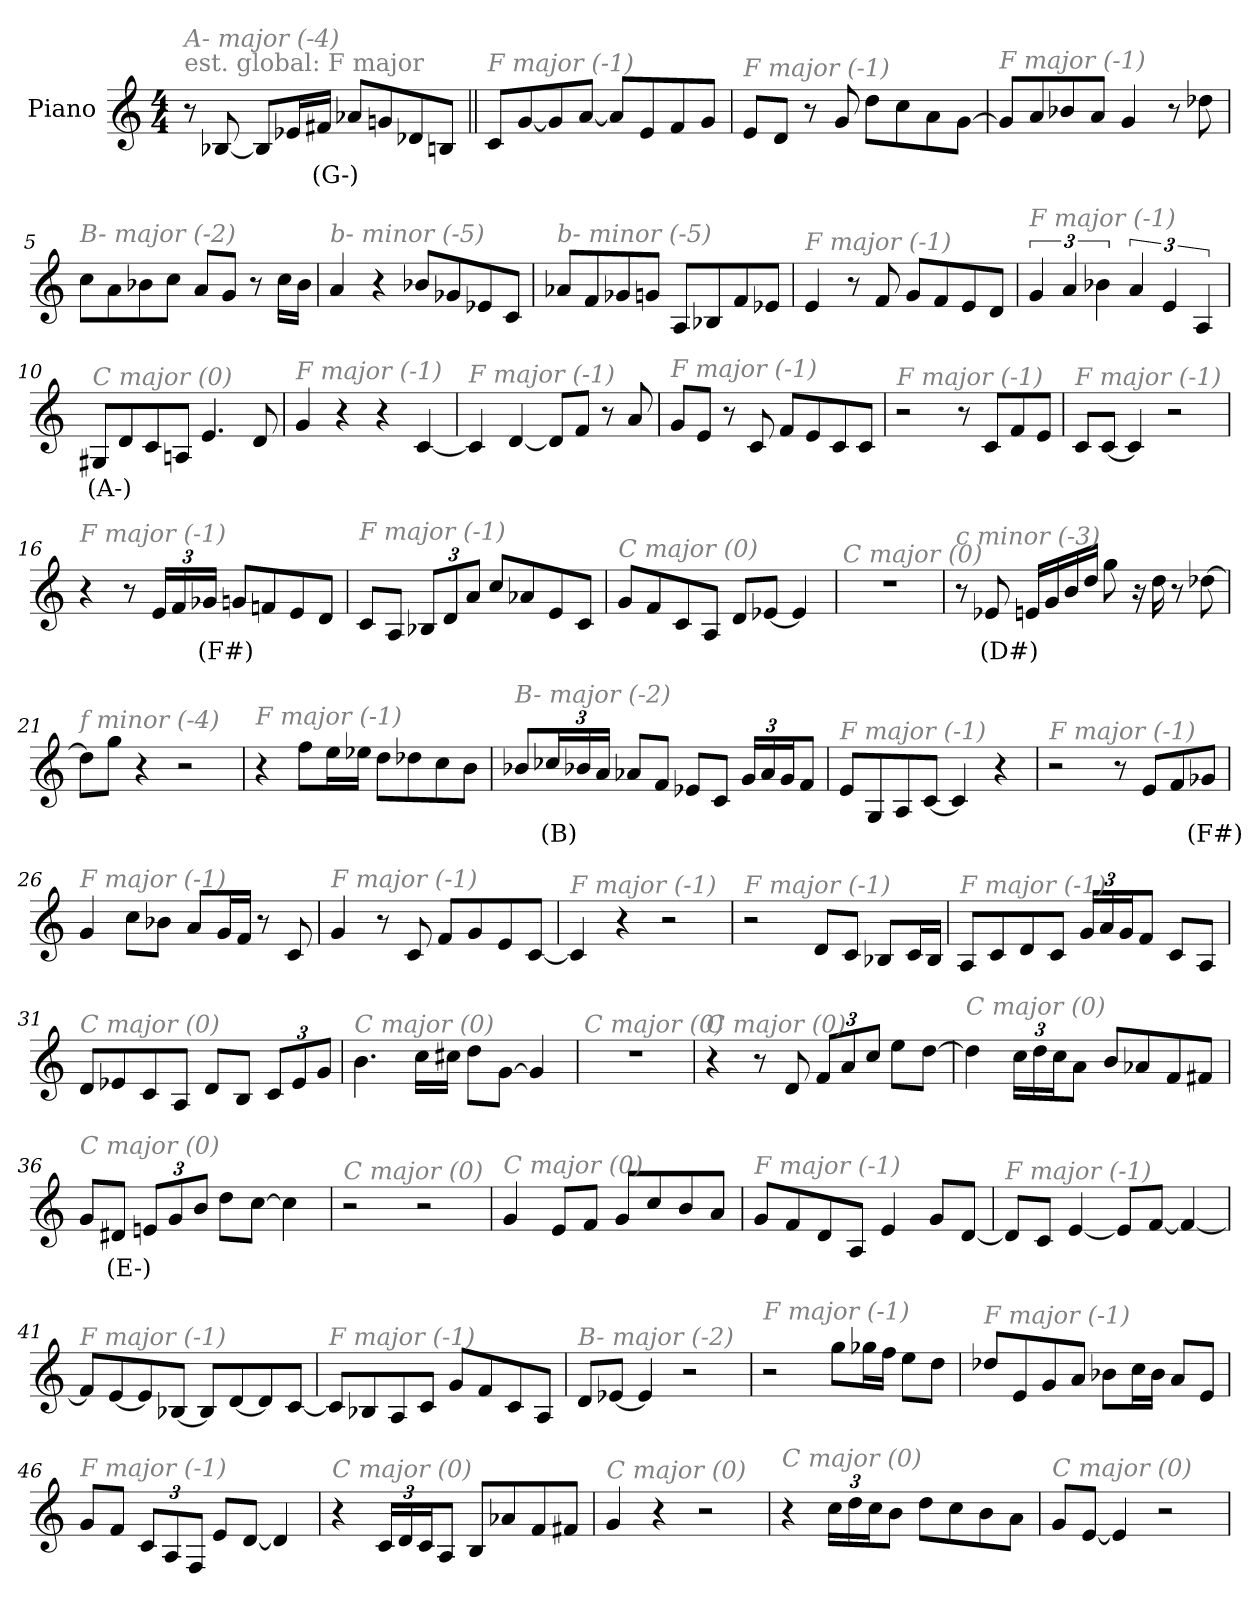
**kern	**text
*part1	*part1
*staff1	*staff1
*I"Piano	*
*I'Pno	*
*clefG2	*
*k[]	*
*M4/4	*
*MM180	*
=1	=1
!LO:TX:a:color=#808080:t=est. global&colon; F major	!
!LO:TX:i:color=#808080:t=A- major (-4)	!
8r	.
[8B-X/	.
8B-/L]	.
16e-X/L	.
16f#Xi/JJ	(G-)
8a-X/L	.
8gn/	.
8d-X/	.
8Bn/J	.
=2||	=2||
!LO:TX:i:color=#808080:t=F major (-1)	!
8c/L	.
[8g/	.
8g/]	.
[8a/J	.
8a/L]	.
8e/	.
8f/	.
8g/J	.
=3	=3
!LO:TX:i:color=#808080:t=F major (-1)	!
8e/L	.
8d/J	.
8r	.
8g/	.
8dd\L	.
8cc\	.
8a\	.
[8g\J	.
!!LO:LB:g=z
=4	=4
!LO:TX:i:color=#808080:t=F major (-1)	!
8g/L]	.
8a/	.
8b-X/	.
8a/J	.
4g/	.
8r	.
8dd-X\	.
=5	=5
!LO:TX:i:color=#808080:t=B- major (-2)	!
8cc\L	.
8a\	.
8b-X\	.
8cc\J	.
8a/L	.
8g/J	.
8r	.
16cc\LL	.
16b-\JJ	.
=6	=6
!LO:TX:i:color=#808080:t=b- minor (-5)	!
4a/	.
4r	.
8b-X/L	.
8g-X/	.
8e-X/	.
8c/J	.
=7	=7
!LO:TX:i:color=#808080:t=b- minor (-5)	!
8a-X/L	.
8f/	.
8g-X/	.
8gn/J	.
8A/L	.
8B-X/	.
8f/	.
8e-X/J	.
!!LO:LB:g=z
=8	=8
!LO:TX:i:color=#808080:t=F major (-1)	!
4e/	.
8r	.
8f/	.
8g/L	.
8f/	.
8e/	.
8d/J	.
=9	=9
!LO:TX:i:color=#808080:t=F major (-1)	!
6g/	.
6a/	.
6b-X\	.
6a/	.
6e/	.
6A/	.
=10	=10
!LO:TX:i:color=#808080:t=C major (0)	!
8G#Xi/L	(A-)
8d/	.
8c/	.
8An/J	.
4.e/	.
8d/	.
=11	=11
!LO:TX:i:color=#808080:t=F major (-1)	!
4g/	.
4r	.
4r	.
[4c/	.
=12	=12
!LO:TX:i:color=#808080:t=F major (-1)	!
4c/]	.
[4d/	.
8d/L]	.
8f/J	.
8r	.
8a/	.
!!LO:LB:g=z
=13	=13
!LO:TX:i:color=#808080:t=F major (-1)	!
8g/L	.
8e/J	.
8r	.
8c/	.
8f/L	.
8e/	.
8c/	.
8c/J	.
=14	=14
!LO:TX:i:color=#808080:t=F major (-1)	!
2r	.
8r	.
8c/L	.
8f/	.
8e/J	.
=15	=15
!LO:TX:i:color=#808080:t=F major (-1)	!
8c/L	.
[8c/J	.
4c/]	.
2r	.
=16	=16
!LO:TX:i:color=#808080:t=F major (-1)	!
4r	.
8r	.
*Xbrackettup	*
24e/LL	.
24f/	.
24g-Xi/JJ	(F#)
8g/L	.
8fn/	.
8e/	.
8d/J	.
!!LO:LB:g=z
=17	=17
!LO:TX:i:color=#808080:t=F major (-1)	!
8c/L	.
8A/J	.
12B-X/L	.
12d/	.
12a/J	.
8cc/L	.
8a-X/	.
8e/	.
8c/J	.
=18	=18
!LO:TX:i:color=#808080:t=C major (0)	!
8g/L	.
8f/	.
8c/	.
8A/J	.
8d/L	.
[8e-X/J	.
4e-/]	.
=19	=19
!LO:TX:i:color=#808080:t=C major (0)	!
1r	.
=20	=20
!LO:TX:i:color=#808080:t=c minor (-3)	!
8r	.
8e-Xi/	(D#)
16e/LL	.
16g/	.
16b/	.
16dd/JJ	.
8gg\	.
16r	.
16dd\	.
8r	.
[8dd-X\	.
=21	=21
!LO:TX:i:color=#808080:t=f minor (-4)	!
8dd-\L]	.
8gg\J	.
4r	.
2r	.
!!LO:LB:g=z
=22	=22
!LO:TX:i:color=#808080:t=F major (-1)	!
4r	.
8ff\L	.
16ee\L	.
16ee-X\JJ	.
8dd\L	.
8dd-X\	.
8cc\	.
8b\J	.
=23	=23
!LO:TX:i:color=#808080:t=B- major (-2)	!
8b-X/L	.
24cc-Xi/L	(B)
24b-X/	.
24a/JJ	.
8a-X/L	.
8f/J	.
8e-X/L	.
8c/J	.
24g/LL	.
24a-/	.
24g/J	.
8f/J	.
=24	=24
!LO:TX:i:color=#808080:t=F major (-1)	!
8e/L	.
8G/	.
8A/	.
[8c/J	.
4c/]	.
4r	.
=25	=25
!LO:TX:i:color=#808080:t=F major (-1)	!
2r	.
8r	.
8e/L	.
8f/	.
8g-Xi/J	(F#)
!!LO:LB:g=z
=26	=26
!LO:TX:i:color=#808080:t=F major (-1)	!
4g/	.
8cc\L	.
8b-X\J	.
8a/L	.
16g/L	.
16f/JJ	.
8r	.
8c/	.
=27	=27
!LO:TX:i:color=#808080:t=F major (-1)	!
4g/	.
8r	.
8c/	.
8f/L	.
8g/	.
8e/	.
[8c/J	.
=28	=28
!LO:TX:i:color=#808080:t=F major (-1)	!
4c/]	.
4r	.
2r	.
=29	=29
!LO:TX:i:color=#808080:t=F major (-1)	!
2r	.
8d/L	.
8c/J	.
8B-X/L	.
16c/L	.
16B-/JJ	.
!!LO:LB:g=z
=30	=30
!LO:TX:i:color=#808080:t=F major (-1)	!
8A/L	.
8c/	.
8d/	.
8c/J	.
24g/LL	.
24a/	.
24g/J	.
8f/J	.
8c/L	.
8A/J	.
=31	=31
!LO:TX:i:color=#808080:t=C major (0)	!
8d/L	.
8e-X/	.
8c/	.
8A/J	.
8d/L	.
8B/J	.
12c/L	.
12e-/	.
12g/J	.
=32	=32
!LO:TX:i:color=#808080:t=C major (0)	!
4.b\	.
16cc\LL	.
16cc#X\JJ	.
8dd\L	.
[8g\J	.
4g/]	.
=33	=33
!LO:TX:i:color=#808080:t=C major (0)	!
1r	.
=34	=34
!LO:TX:i:color=#808080:t=C major (0)	!
4r	.
8r	.
8d/	.
12f/L	.
12a/	.
12cc/J	.
8ee\L	.
[8dd\J	.
!!LO:LB:g=z
=35	=35
!LO:TX:i:color=#808080:t=C major (0)	!
4dd\]	.
24cc\LL	.
24dd\	.
24cc\J	.
8a\J	.
8b/L	.
8a-X/	.
8f/	.
8f#X/J	.
=36	=36
!LO:TX:i:color=#808080:t=C major (0)	!
8g/L	.
8d#Xi/J	(E-)
12en/L	.
12g/	.
12b/J	.
8dd\L	.
[8cc\J	.
4cc\]	.
=37	=37
!LO:TX:i:color=#808080:t=C major (0)	!
2r	.
2r	.
=38	=38
!LO:TX:i:color=#808080:t=C major (0)	!
4g/	.
8e/L	.
8f/J	.
8g/L	.
8cc/	.
8b/	.
8a/J	.
=39	=39
!LO:TX:i:color=#808080:t=F major (-1)	!
8g/L	.
8f/	.
8d/	.
8A/J	.
4e/	.
8g/L	.
[8d/J	.
!!LO:LB:g=z
=40	=40
!LO:TX:i:color=#808080:t=F major (-1)	!
8d/L]	.
8c/J	.
[4e/	.
8e/L]	.
[8f/J	.
4f/_	.
=41	=41
!LO:TX:i:color=#808080:t=F major (-1)	!
8f/L]	.
[8e/	.
8e/]	.
[8B-X/J	.
8B-/L]	.
[8d/	.
8d/]	.
[8c/J	.
=42	=42
!LO:TX:i:color=#808080:t=F major (-1)	!
8c/L]	.
8B-X/	.
8A/	.
8c/J	.
8g/L	.
8f/	.
8c/	.
8A/J	.
=43	=43
!LO:TX:i:color=#808080:t=B- major (-2)	!
8d/L	.
[8e-X/J	.
4e-/]	.
2r	.
!!LO:PB:g=z
=44	=44
!LO:TX:i:color=#808080:t=F major (-1)	!
2r	.
8gg\L	.
16gg-X\L	.
16ff\JJ	.
8ee\L	.
8dd\J	.
=45	=45
!LO:TX:i:color=#808080:t=F major (-1)	!
8dd-X/L	.
8e/	.
8g/	.
8a/J	.
8b-X\L	.
16cc\L	.
16b-\JJ	.
8a/L	.
8e/J	.
=46	=46
!LO:TX:i:color=#808080:t=F major (-1)	!
8g/L	.
8f/J	.
12c/L	.
12A/	.
12F/J	.
8e/L	.
[8d/J	.
4d/]	.
=47	=47
!LO:TX:i:color=#808080:t=C major (0)	!
4r	.
24c/LL	.
24d/	.
24c/J	.
8A/J	.
8B/L	.
8a-X/	.
8f/	.
8f#X/J	.
!!LO:LB:g=z
=48	=48
!LO:TX:i:color=#808080:t=C major (0)	!
4g/	.
4r	.
2r	.
=49	=49
!LO:TX:i:color=#808080:t=C major (0)	!
4r	.
24cc\LL	.
24dd\	.
24cc\J	.
8b\J	.
8dd\L	.
8cc\	.
8b\	.
8a\J	.
=50	=50
!LO:TX:i:color=#808080:t=C major (0)	!
8g/L	.
[8e/J	.
4e/]	.
2r	.
=	=
*-	*-
